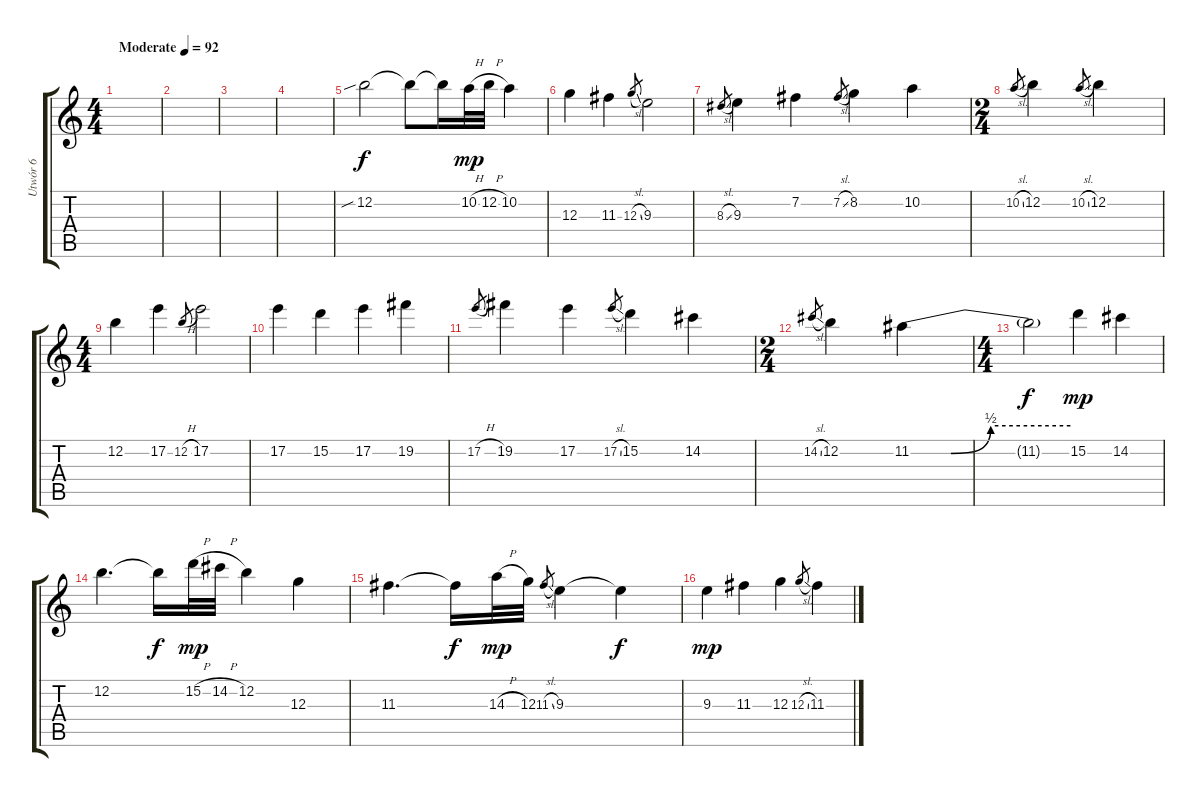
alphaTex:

\track ("Utwór 6" "Utwór 6") {instrument distortionguitar}
\staff {score tabs}
\tuning (E4 B3 G3 D3 A2 E2) {hide}
\ts (4 4)
\tempo (92 "Moderate")
\clef g2
\ks c
|
|
|
|
12.2{sib}.2 12.2{t}.8{dy f} 12.2{t}.16 10.2{h}.32{dy mp} 12.2{h}.32 10.2.4 |
12.3.4 11.3.4 12.3{sl}.8{gr} 9.3.2 |
8.3{sl}.8{gr} 9.3.4 7.2.4 7.2{sl}.8{gr} 8.2.4 10.2.4 |
\ts (2 4)
10.2{sl}.8{gr} 12.2.4 10.2{sl}.8{gr} 12.2.4 |
\ts (4 4)
12.2.4 17.2.4 12.2{h}.8{gr} 17.2.2 |
17.2.4 15.2.4 17.2.4 19.2.4 |
17.2{h}.8{gr} 19.2.4 17.2.4 17.2{sl}.8{gr} 15.2.4 14.2.4 |
\ts (2 4)
14.2{sl}.8{gr} 12.2.4 11.2{be (custom 0 0 15 0 30 2 60 2)}.4 |
\ts (4 4)
11.2{t}.2{dy f} 15.2.4{dy mp} 14.2.4 |
12.2.4{d} 12.2{t}.16{dy f} 15.2{h}.32{dy mp} 14.2{h}.32 12.2.4 12.3.4 |
11.3.4{d} 11.3{t}.16{dy f} 14.3{h}.32{dy mp} 12.3.32 11.3{sl}.8{gr} 9.3.4 9.3{t}.4{dy f} |
9.3.4{dy mp} 11.3.4 12.3.4 12.3{sl}.8{gr} 11.3.4
